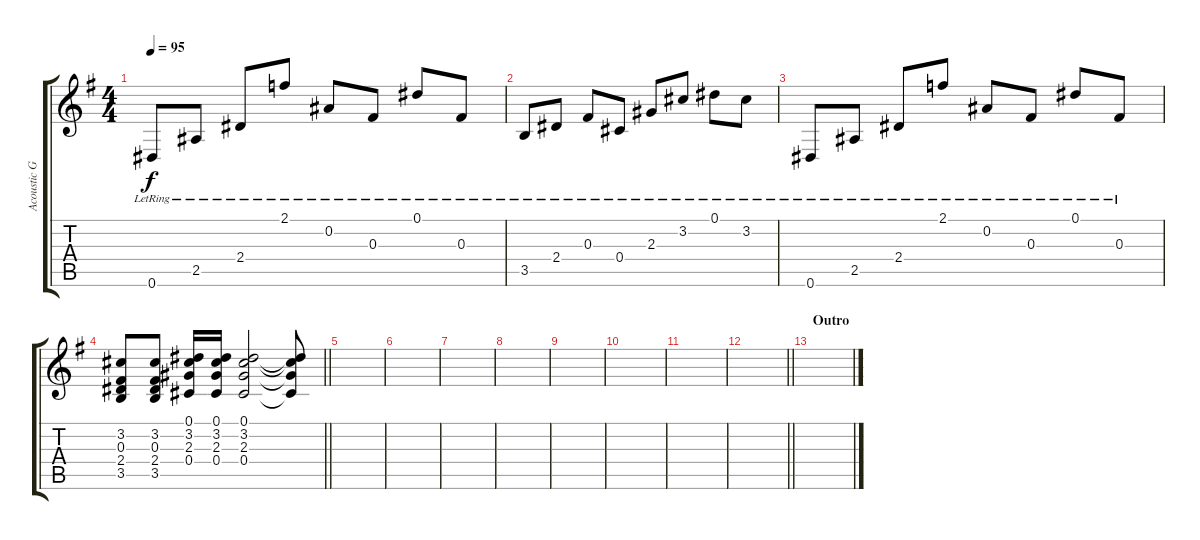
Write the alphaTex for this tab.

\track ("Acoustic Guitar" "Acoustic G") {instrument acousticguitarsteel}
\staff {score tabs}
\tuning (Eb4 Bb3 Gb3 Db3 Ab2 Eb2) {hide}
\ts (4 4)
\tempo 95
\clef g2
\ks eminor
0.6{lr}.8{dy f} 2.5{lr}.8 2.4{lr}.8 2.1{lr}.8 0.2{lr}.8 0.3{lr}.8 0.1{lr}.8 0.3{lr}.8 |
3.5{lr}.8 2.4{lr}.8 0.3{lr}.8 0.4{lr}.8 2.3{lr}.8 3.2{lr}.8 0.1{lr}.8 3.2{lr}.8 |
0.6{lr}.8 2.5{lr}.8 2.4{lr}.8 2.1{lr}.8 0.2{lr}.8 0.3{lr}.8 0.1{lr}.8 0.3{lr}.8 |
\barLineRight lightlight
(3.2 0.3 2.4 3.5).8 (3.2 0.3 2.4 3.5).8 (0.1 3.2 2.3 0.4).16 (0.1 3.2 2.3 0.4).16 (0.1 3.2 2.3 0.4).2 (0.1{t} 3.2{t} 2.3{t} 0.4{t}).8 |
|
|
|
|
|
|
|
\barLineRight lightlight
|
\section ("" "Outro")
